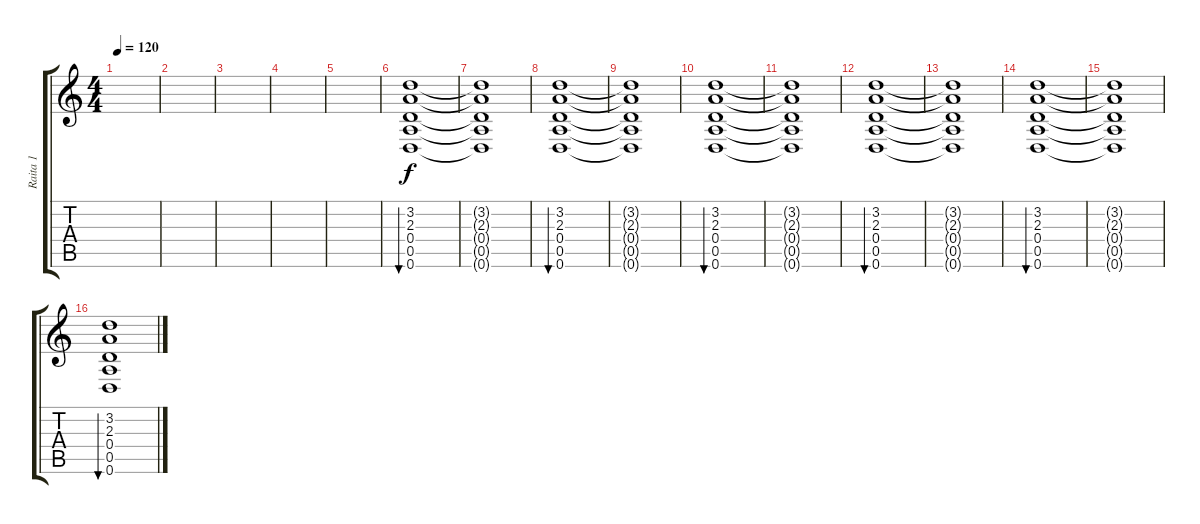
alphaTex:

\track ("Raita 1" "Raita 1") {instrument acousticguitarsteel}
\staff {score tabs}
\tuning (E4 B3 G3 D3 A2 D2) {hide}
\ts (4 4)
\tempo 120
\clef g2
\ks c
|
|
|
|
|
(3.2 2.3 0.4 0.5 0.6).1{bu 480 volume 16} |
(3.2{t} 2.3{t} 0.4{t} 0.5{t} 0.6{t}).1 |
(3.2 2.3 0.4 0.5 0.6).1{bu 480} |
(3.2{t} 2.3{t} 0.4{t} 0.5{t} 0.6{t}).1 |
(3.2 2.3 0.4 0.5 0.6).1{bu 480} |
(3.2{t} 2.3{t} 0.4{t} 0.5{t} 0.6{t}).1 |
(3.2 2.3 0.4 0.5 0.6).1{bu 480} |
(3.2{t} 2.3{t} 0.4{t} 0.5{t} 0.6{t}).1 |
(3.2 2.3 0.4 0.5 0.6).1{bu 480} |
(3.2{t} 2.3{t} 0.4{t} 0.5{t} 0.6{t}).1 |
(3.2 2.3 0.4 0.5 0.6).1{bu 480}
